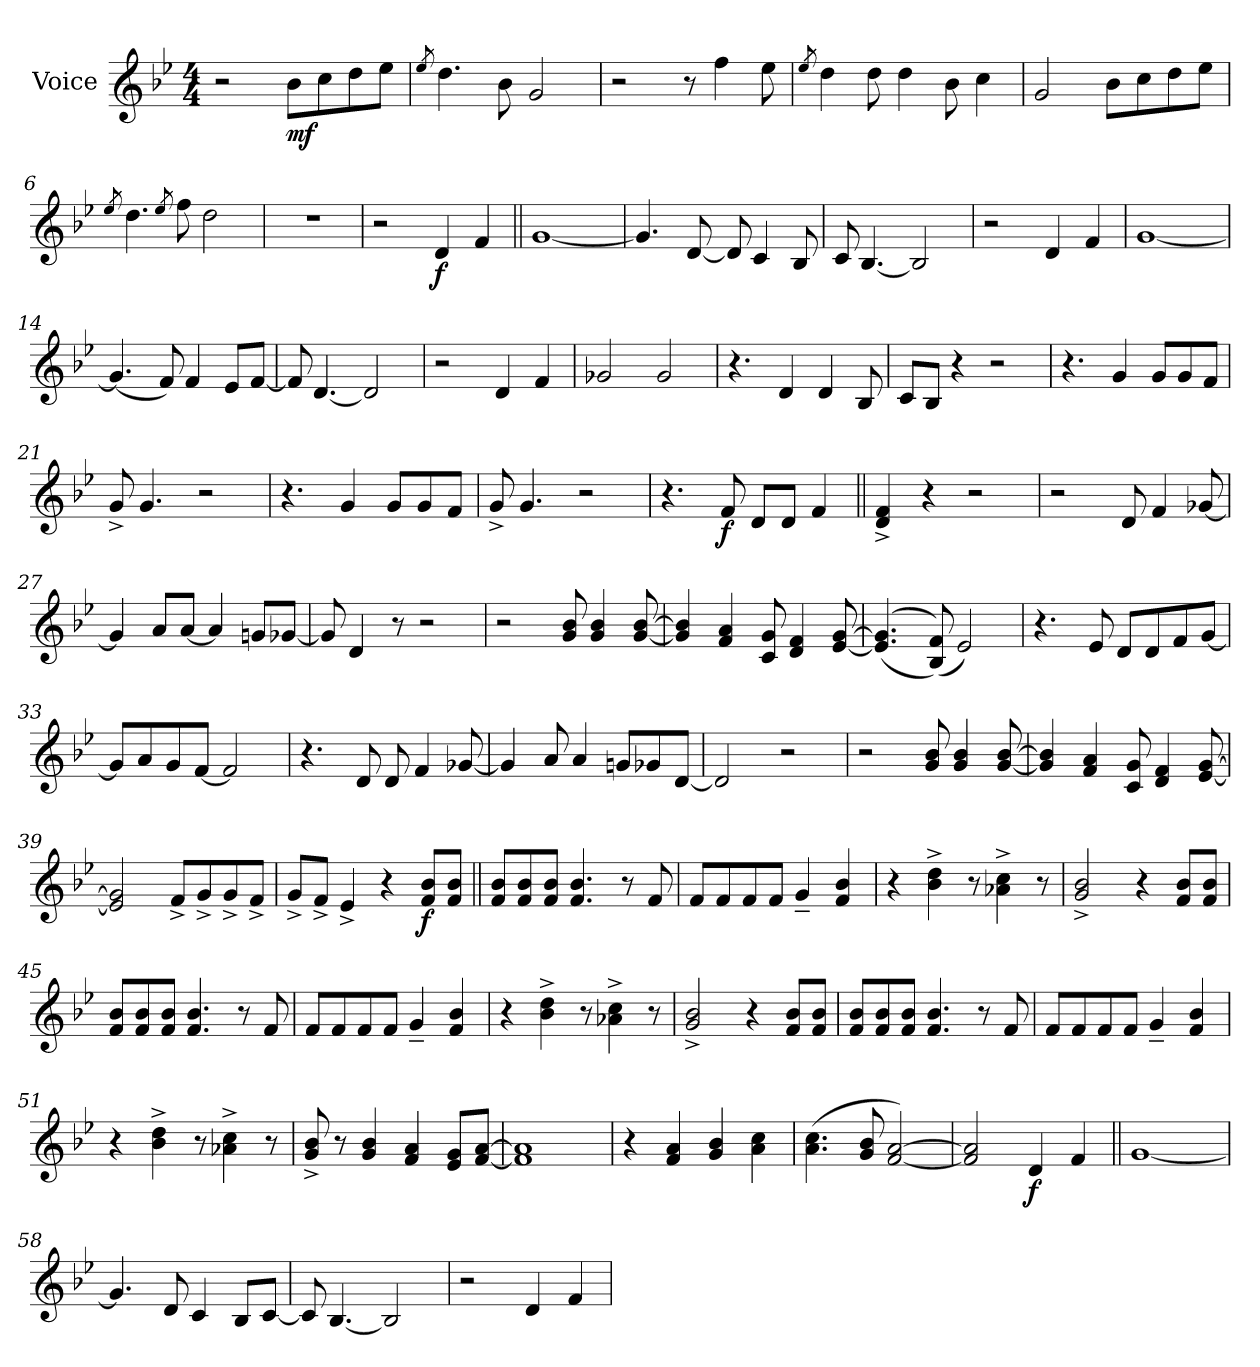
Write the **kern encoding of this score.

**kern	**dynam
*part1	*part1
*staff1	*staff1
*I"Voice	*
*I'Vc.	*
*clefG2	*
*k[b-e-]	*
*M4/4	*
=1	=1
2r	.
*MM140	*
!	!LO:DY:b
8b-L	mf
8cc	.
8dd	.
8ee-J	.
=2	=2
8qee-	.
4.dd	.
8b-	.
2g	.
=3	=3
2r	.
8r	.
4ff	.
8ee-	.
=4	=4
8qee-	.
4dd	.
8dd	.
4dd	.
8b-	.
4cc	.
=5	=5
2g	.
8b-L	.
8cc	.
8dd	.
8ee-J	.
=6	=6
8qee-	.
4.dd	.
8qee-	.
8ff	.
2dd	.
=7	=7
1r	.
=8	=8
2r	.
!	!LO:DY:b
4d	f
4f	.
=9||	=9||
[1g	.
=10	=10
4.g]	.
[8d	.
8d]	.
4c	.
8B-	.
=11	=11
8c	.
[4.B-	.
2B-]	.
=12	=12
2r	.
4d	.
4f	.
=13	=13
[1g	.
=14	=14
(<4.g]	.
8f)	.
4f	.
8e-L	.
[8fJ	.
=15	=15
8f]	.
[4.d	.
2d]	.
=16	=16
2r	.
4d	.
4f	.
=17	=17
2g-X	.
2g-	.
=18	=18
4.r	.
4d	.
4d	.
8B-	.
=19	=19
8cL	.
8B-J	.
4r	.
2r	.
=20	=20
4.r	.
4g	.
8gL	.
8g	.
8fJ	.
=21	=21
8g^	.
4.g	.
2r	.
=22	=22
4.r	.
4g	.
8gL	.
8g	.
8fJ	.
=23	=23
8g^	.
4.g	.
2r	.
=24	=24
4.r	.
!	!LO:DY:b
8f	f
8dL	.
8dJ	.
4f	.
=25||	=25||
4d^ 4f^	.
4r	.
2r	.
=26	=26
2r	.
8d	.
4f	.
[8g-X	.
=27	=27
4g-]	.
8aL	.
[8aJ	.
4a]	.
8gnL	.
[8g-XJ	.
=28	=28
8g-]	.
4d	.
8r	.
2r	.
=29	=29
2r	.
8g 8b-	.
4g 4b-	.
[8g [8b-	.
=30	=30
4g] 4b-]	.
4f 4a	.
8c 8g	.
4d 4f	.
[8e- [8g	.
=31	=31
(<(<4.e-] 4.g]	.
(<8B- 8f))	.
2e-)	.
=32	=32
4.r	.
8e-	.
8dL	.
8d	.
8f	.
[8gJ	.
=33	=33
8gL]	.
8a	.
8g	.
[8fJ	.
2f]	.
=34	=34
4.r	.
8d	.
8d	.
4f	.
[8g-X	.
=35	=35
4g-]	.
8a	.
4a	.
8gnL	.
8g-X	.
[8dJ	.
=36	=36
2d]	.
2r	.
=37	=37
2r	.
8g 8b-	.
4g 4b-	.
[8g [8b-	.
=38	=38
4g] 4b-]	.
4f 4a	.
8c 8g	.
4d 4f	.
[8e- [8g	.
=39	=39
2e-] 2g]	.
8f^L	.
8g^	.
8g^	.
8f^J	.
=40	=40
8g^L	.
8f^J	.
4e-^	.
4r	.
!	!LO:DY:b
8f 8b-L	f
8f 8b-J	.
=41||	=41||
8f 8b-L	.
8f 8b-	.
8f 8b-J	.
4.f 4.b-	.
8r	.
8f	.
=42	=42
8fL	.
8f	.
8f	.
8fJ	.
4g~	.
4f 4b-	.
=43	=43
4r	.
4b-^ 4dd^	.
8r	.
4a-X^ 4cc^	.
8r	.
=44	=44
2g^ 2b-^	.
4r	.
8f 8b-L	.
8f 8b-J	.
=45	=45
8f 8b-L	.
8f 8b-	.
8f 8b-J	.
4.f 4.b-	.
8r	.
8f	.
=46	=46
8fL	.
8f	.
8f	.
8fJ	.
4g~	.
4f 4b-	.
=47	=47
4r	.
4b-^ 4dd^	.
8r	.
4a-X^ 4cc^	.
8r	.
=48	=48
2g^ 2b-^	.
4r	.
8f 8b-L	.
8f 8b-J	.
=49	=49
8f 8b-L	.
8f 8b-	.
8f 8b-J	.
4.f 4.b-	.
8r	.
8f	.
=50	=50
8fL	.
8f	.
8f	.
8fJ	.
4g~	.
4f 4b-	.
=51	=51
4r	.
4b-^ 4dd^	.
8r	.
4a-X^ 4cc^	.
8r	.
=52	=52
8g^ 8b-^	.
8r	.
4g 4b-	.
4f 4a	.
8e- 8gL	.
[8f [8aJ	.
=53	=53
1f] 1a]	.
=54	=54
4r	.
4f 4a	.
4g 4b-	.
4a 4cc	.
=55	=55
(>4.a 4.cc	.
8g 8b-	.
[2f [2a)	.
=56	=56
2f] 2a]	.
!	!LO:DY:b
4d	f
4f	.
=57||	=57||
[1g	.
=58	=58
4.g]	.
8d	.
4c	.
8B-L	.
[8cJ	.
=59	=59
8c]	.
[4.B-	.
2B-]	.
=60	=60
2r	.
4d	.
4f	.
=	=
*-	*-
